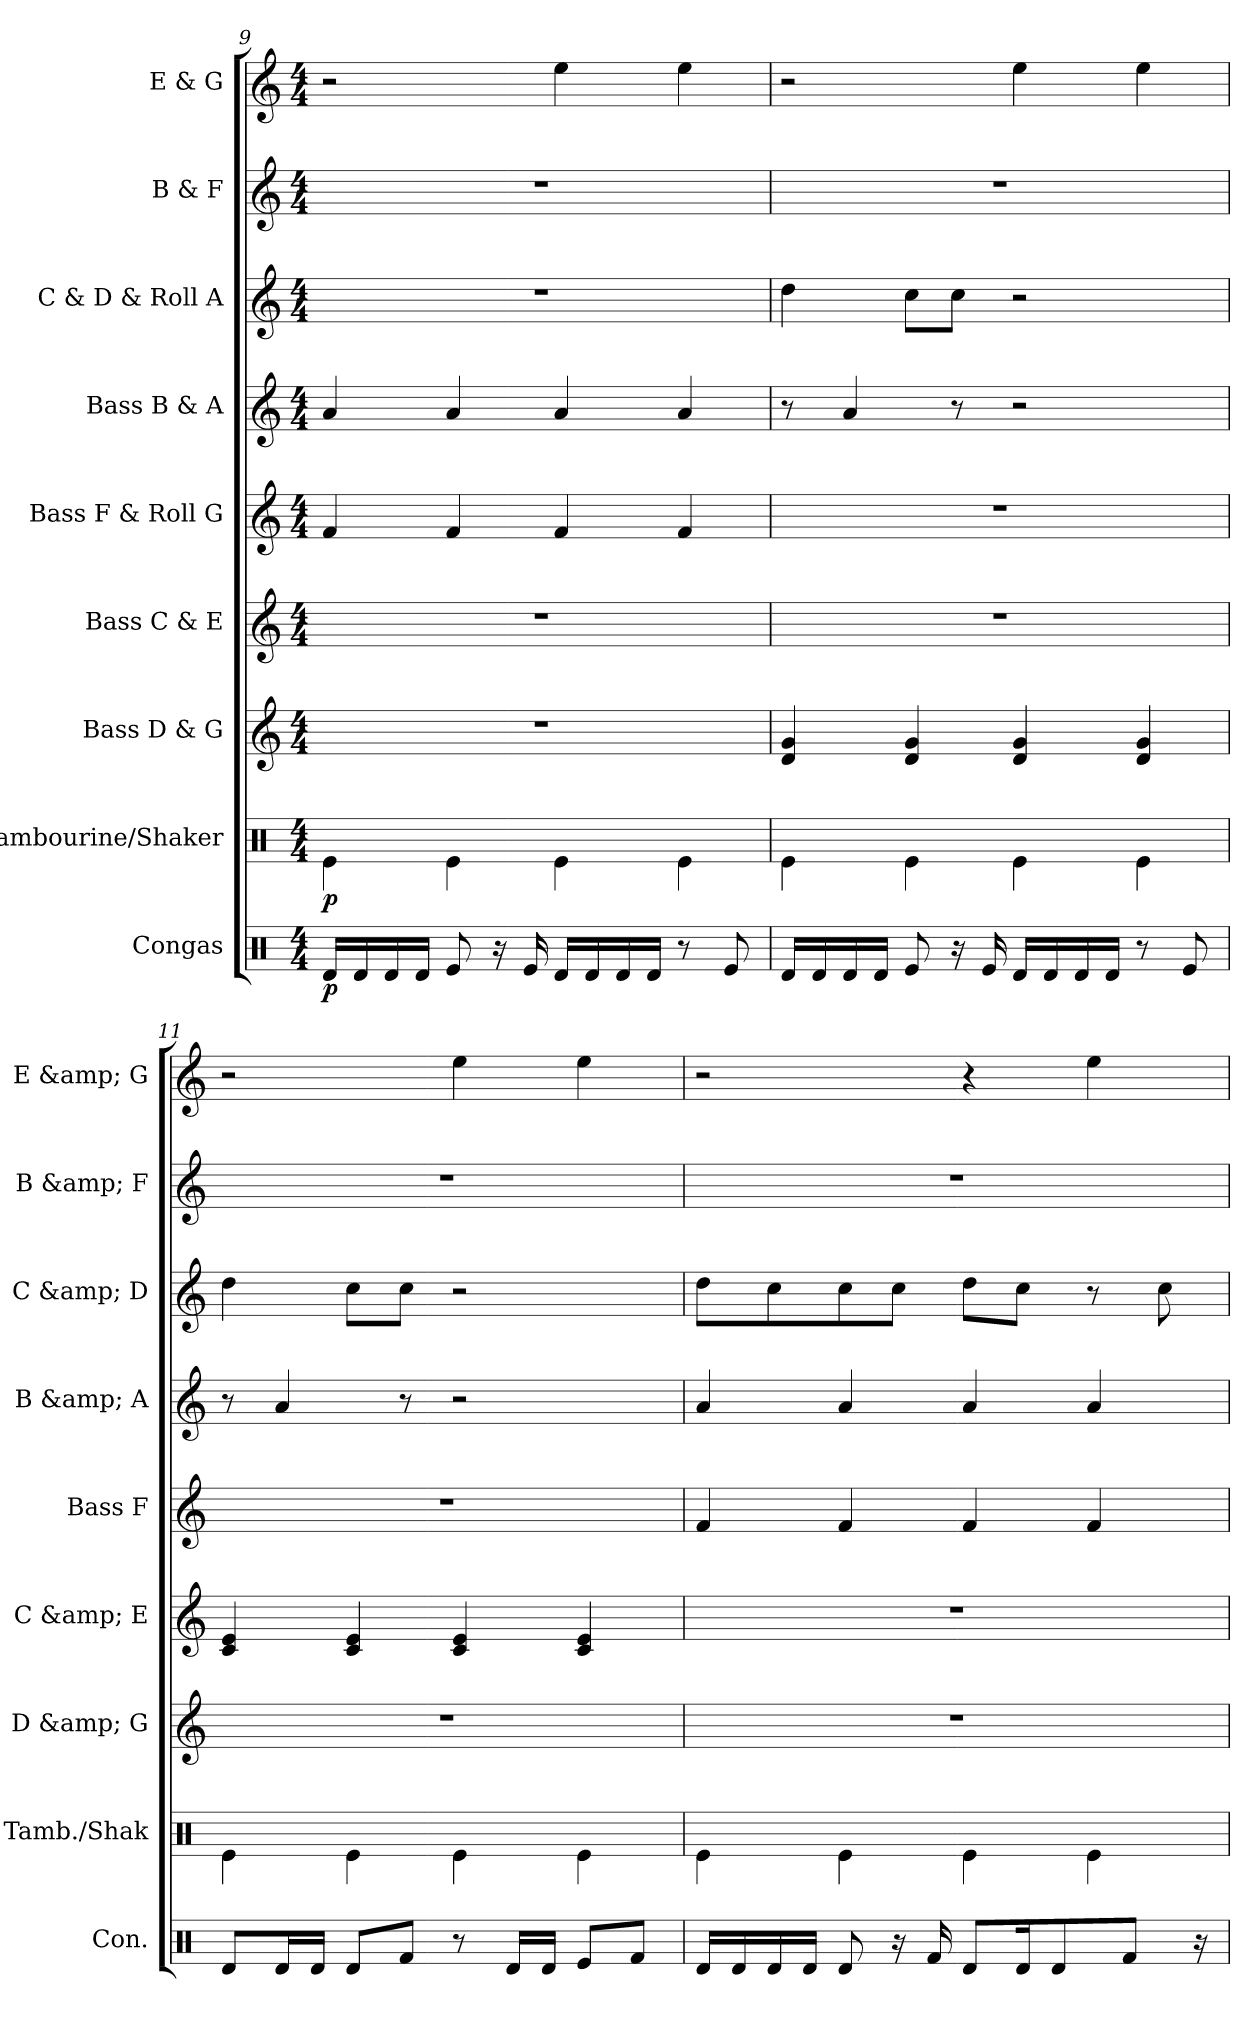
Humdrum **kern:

**kern	**dynam	**kern	**dynam	**kern	**kern	**kern	**kern	**kern	**kern	**kern
*part9	*part9	*part8	*part8	*part7	*part6	*part5	*part4	*part3	*part2	*part1
*staff9	*staff9	*staff8	*staff8	*staff7	*staff6	*staff5	*staff4	*staff3	*staff2	*staff1
*I"Congas	*	*I"Tambourine/Shaker	*	*I"Bass D &amp; G	*I"Bass C &amp; E	*I"Bass F &amp; Roll G	*I"Bass B &amp; A	*I"C &amp; D &amp; Roll A	*I"B &amp; F	*I"E &amp; G
*I'Con.	*	*I'Tamb./Shak	*	*I'D &amp; G	*I'C &amp; E	*I'Bass F	*I'B &amp; A	*I'C &amp; D	*I'B &amp; F	*I'E &amp; G
!!LO:PB:g=z
*clefX	*	*clefX	*	*clefG2	*clefG2	*clefG2	*clefG2	*clefG2	*clefG2	*clefG2
*k[]	*	*k[]	*	*k[]	*k[]	*k[]	*k[]	*k[]	*k[]	*k[]
*M4/4	*	*M4/4	*	*M4/4	*M4/4	*M4/4	*M4/4	*M4/4	*M4/4	*M4/4
=9	=9	=9	=9	=9	=9	=9	=9	=9	=9	=9
!	!LO:DY:b	!	!LO:DY:b	!	!	!	!	!	!	!
16Rd/LL	p	4Re\	p	1r	1r	4f/	4a/	1r	1r	2r
16Rd/	.	.	.	.	.	.	.	.	.	.
16Rd/	.	.	.	.	.	.	.	.	.	.
16Rd/JJ	.	.	.	.	.	.	.	.	.	.
8Re/	.	4Re\	.	.	.	4f/	4a/	.	.	.
16r	.	.	.	.	.	.	.	.	.	.
16Re/	.	.	.	.	.	.	.	.	.	.
16Rd/LL	.	4Re\	.	.	.	4f/	4a/	.	.	4ee\
16Rd/	.	.	.	.	.	.	.	.	.	.
16Rd/	.	.	.	.	.	.	.	.	.	.
16Rd/JJ	.	.	.	.	.	.	.	.	.	.
8r	.	4Re\	.	.	.	4f/	4a/	.	.	4ee\
8Re/	.	.	.	.	.	.	.	.	.	.
=10	=10	=10	=10	=10	=10	=10	=10	=10	=10	=10
16Rd/LL	.	4Re\	.	4d/ 4g/	1r	1r	8r	4dd\	1r	2r
16Rd/	.	.	.	.	.	.	.	.	.	.
16Rd/	.	.	.	.	.	.	4a/	.	.	.
16Rd/JJ	.	.	.	.	.	.	.	.	.	.
8Re/	.	4Re\	.	4d/ 4g/	.	.	.	8cc\L	.	.
16r	.	.	.	.	.	.	8r	8cc\J	.	.
16Re/	.	.	.	.	.	.	.	.	.	.
16Rd/LL	.	4Re\	.	4d/ 4g/	.	.	2r	2r	.	4ee\
16Rd/	.	.	.	.	.	.	.	.	.	.
16Rd/	.	.	.	.	.	.	.	.	.	.
16Rd/JJ	.	.	.	.	.	.	.	.	.	.
8r	.	4Re\	.	4d/ 4g/	.	.	.	.	.	4ee\
8Re/	.	.	.	.	.	.	.	.	.	.
=11	=11	=11	=11	=11	=11	=11	=11	=11	=11	=11
8Rd/L	.	4Re\	.	1r	4c/ 4e/	1r	8r	4dd\	1r	2r
16Rd/L	.	.	.	.	.	.	4a/	.	.	.
16Rd/JJ	.	.	.	.	.	.	.	.	.	.
8Rd/L	.	4Re\	.	.	4c/ 4e/	.	.	8cc\L	.	.
8Rf/J	.	.	.	.	.	.	8r	8cc\J	.	.
8r	.	4Re\	.	.	4c/ 4e/	.	2r	2r	.	4ee\
16Rd/LL	.	.	.	.	.	.	.	.	.	.
16Rd/JJ	.	.	.	.	.	.	.	.	.	.
8Re/L	.	4Re\	.	.	4c/ 4e/	.	.	.	.	4ee\
8Rf/J	.	.	.	.	.	.	.	.	.	.
!!LO:PB:g=z
=12	=12	=12	=12	=12	=12	=12	=12	=12	=12	=12
16Rd/LL	.	4Re\	.	1r	1r	4f/	4a/	8dd\L	1r	2r
16Rd/	.	.	.	.	.	.	.	.	.	.
16Rd/	.	.	.	.	.	.	.	8cc\	.	.
16Rd/JJ	.	.	.	.	.	.	.	.	.	.
8Rd/	.	4Re\	.	.	.	4f/	4a/	8cc\	.	.
16r	.	.	.	.	.	.	.	8cc\J	.	.
16Rf/	.	.	.	.	.	.	.	.	.	.
8Rd/L	.	4Re\	.	.	.	4f/	4a/	8dd\L	.	4r
16Rd/K	.	.	.	.	.	.	.	8cc\J	.	.
8Rd/	.	.	.	.	.	.	.	.	.	.
.	.	4Re\	.	.	.	4f/	4a/	8r	.	4ee\
8Rf/J	.	.	.	.	.	.	.	.	.	.
.	.	.	.	.	.	.	.	8cc\	.	.
16r	.	.	.	.	.	.	.	.	.	.
=	=	=	=	=	=	=	=	=	=	=
*-	*-	*-	*-	*-	*-	*-	*-	*-	*-	*-
